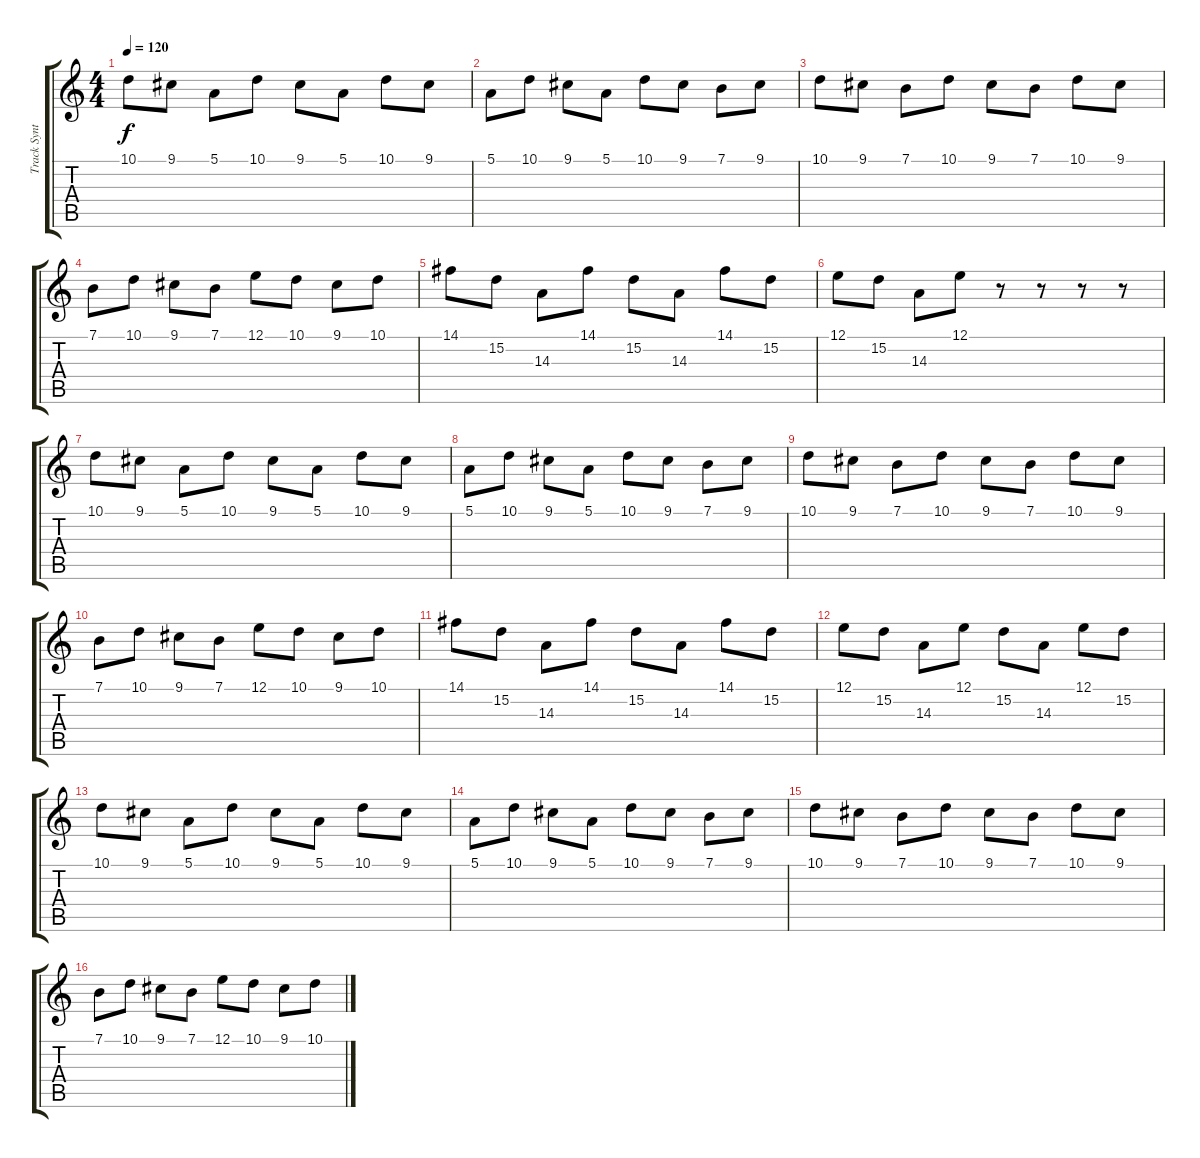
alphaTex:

\track ("Track Synth" "Track Synt") {instrument lead2sawtooth}
\staff {score tabs}
\tuning (E4 B3 G3 D3 A2 D2) {hide}
\ts (4 4)
\tempo 120
\clef g2
\ks c
10.1.8{dy f} 9.1.8 5.1.8 10.1.8 9.1.8 5.1.8 10.1.8 9.1.8 |
5.1.8 10.1.8 9.1.8 5.1.8 10.1.8 9.1.8 7.1.8 9.1.8 |
10.1.8 9.1.8 7.1.8 10.1.8 9.1.8 7.1.8 10.1.8 9.1.8 |
7.1.8 10.1.8 9.1.8 7.1.8 12.1.8 10.1.8 9.1.8 10.1.8 |
14.1.8 15.2.8 14.3.8 14.1.8 15.2.8 14.3.8 14.1.8 15.2.8 |
12.1.8 15.2.8 14.3.8 12.1.8 r.8 r.8 r.8 r.8 |
10.1.8 9.1.8 5.1.8 10.1.8 9.1.8 5.1.8 10.1.8 9.1.8 |
5.1.8 10.1.8 9.1.8 5.1.8 10.1.8 9.1.8 7.1.8 9.1.8 |
10.1.8 9.1.8 7.1.8 10.1.8 9.1.8 7.1.8 10.1.8 9.1.8 |
7.1.8 10.1.8 9.1.8 7.1.8 12.1.8 10.1.8 9.1.8 10.1.8 |
14.1.8 15.2.8 14.3.8 14.1.8 15.2.8 14.3.8 14.1.8 15.2.8 |
12.1.8 15.2.8 14.3.8 12.1.8 15.2.8 14.3.8 12.1.8 15.2.8 |
10.1.8 9.1.8 5.1.8 10.1.8 9.1.8 5.1.8 10.1.8 9.1.8 |
5.1.8 10.1.8 9.1.8 5.1.8 10.1.8 9.1.8 7.1.8 9.1.8 |
10.1.8 9.1.8 7.1.8 10.1.8 9.1.8 7.1.8 10.1.8 9.1.8 |
7.1.8 10.1.8 9.1.8 7.1.8 12.1.8 10.1.8 9.1.8 10.1.8
